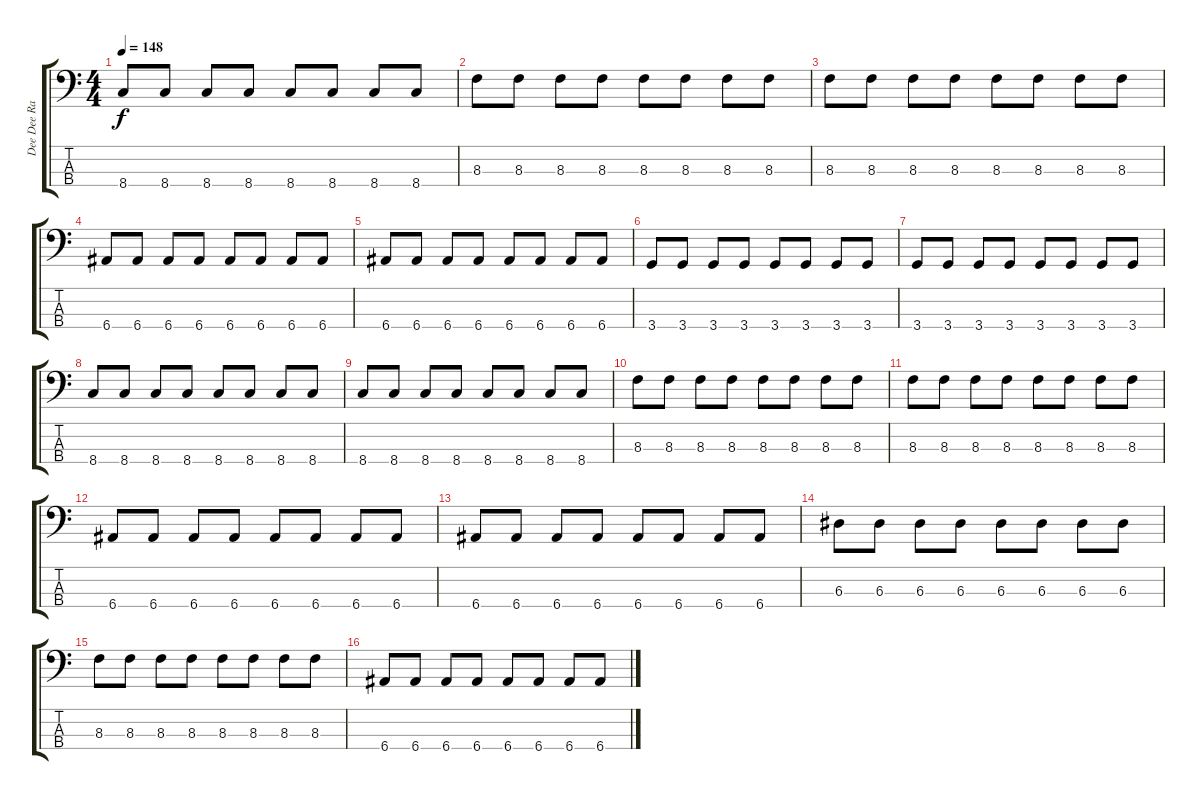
\track ("Dee Dee Ramone - Bass" "Dee Dee Ra") {instrument electricbasspick}
\staff {score tabs}
\tuning (G2 D2 A1 E1) {hide}
\ts (4 4)
\tempo 148
\clef f4
\ks c
8.4.8{dy f} 8.4.8 8.4.8 8.4.8 8.4.8 8.4.8 8.4.8 8.4.8 |
8.3.8 8.3.8 8.3.8 8.3.8 8.3.8 8.3.8 8.3.8 8.3.8 |
8.3.8 8.3.8 8.3.8 8.3.8 8.3.8 8.3.8 8.3.8 8.3.8 |
6.4.8 6.4.8 6.4.8 6.4.8 6.4.8 6.4.8 6.4.8 6.4.8 |
6.4.8 6.4.8 6.4.8 6.4.8 6.4.8 6.4.8 6.4.8 6.4.8 |
3.4.8 3.4.8 3.4.8 3.4.8 3.4.8 3.4.8 3.4.8 3.4.8 |
3.4.8 3.4.8 3.4.8 3.4.8 3.4.8 3.4.8 3.4.8 3.4.8 |
8.4.8 8.4.8 8.4.8 8.4.8 8.4.8 8.4.8 8.4.8 8.4.8 |
8.4.8 8.4.8 8.4.8 8.4.8 8.4.8 8.4.8 8.4.8 8.4.8 |
8.3.8 8.3.8 8.3.8 8.3.8 8.3.8 8.3.8 8.3.8 8.3.8 |
8.3.8 8.3.8 8.3.8 8.3.8 8.3.8 8.3.8 8.3.8 8.3.8 |
6.4.8 6.4.8 6.4.8 6.4.8 6.4.8 6.4.8 6.4.8 6.4.8 |
6.4.8 6.4.8 6.4.8 6.4.8 6.4.8 6.4.8 6.4.8 6.4.8 |
6.3.8 6.3.8 6.3.8 6.3.8 6.3.8 6.3.8 6.3.8 6.3.8 |
8.3.8 8.3.8 8.3.8 8.3.8 8.3.8 8.3.8 8.3.8 8.3.8 |
6.4.8 6.4.8 6.4.8 6.4.8 6.4.8 6.4.8 6.4.8 6.4.8
